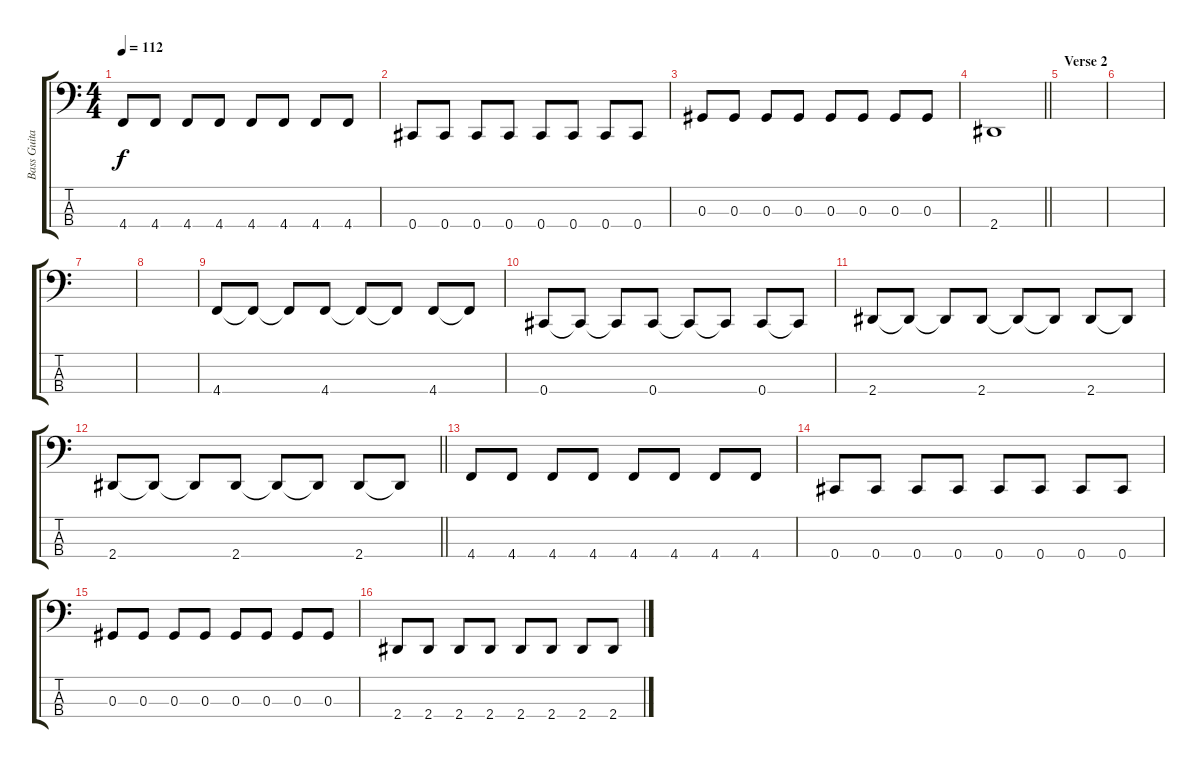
\track ("Bass Guitar" "Bass Guita") {instrument electricbassfinger}
\staff {score tabs}
\tuning (Gb2 Db2 Ab1 Db1) {hide}
\ts (4 4)
\tempo 112
\clef f4
\ks c
4.4.8{dy f} 4.4.8 4.4.8 4.4.8 4.4.8 4.4.8 4.4.8 4.4.8 |
0.4.8 0.4.8 0.4.8 0.4.8 0.4.8 0.4.8 0.4.8 0.4.8 |
0.3.8 0.3.8 0.3.8 0.3.8 0.3.8 0.3.8 0.3.8 0.3.8 |
\barLineRight lightlight
2.4.1 |
\section ("" "Verse 2")
|
|
|
|
4.4.8 4.4{t}.8 4.4{t}.8 4.4.8 4.4{t}.8 4.4{t}.8 4.4.8 4.4{t}.8 |
0.4.8 0.4{t}.8 0.4{t}.8 0.4.8 0.4{t}.8 0.4{t}.8 0.4.8 0.4{t}.8 |
2.4.8 2.4{t}.8 2.4{t}.8 2.4.8 2.4{t}.8 2.4{t}.8 2.4.8 2.4{t}.8 |
\barLineRight lightlight
2.4.8 2.4{t}.8 2.4{t}.8 2.4.8 2.4{t}.8 2.4{t}.8 2.4.8 2.4{t}.8 |
4.4.8 4.4.8 4.4.8 4.4.8 4.4.8 4.4.8 4.4.8 4.4.8 |
0.4.8 0.4.8 0.4.8 0.4.8 0.4.8 0.4.8 0.4.8 0.4.8 |
0.3.8 0.3.8 0.3.8 0.3.8 0.3.8 0.3.8 0.3.8 0.3.8 |
2.4.8 2.4.8 2.4.8 2.4.8 2.4.8 2.4.8 2.4.8 2.4.8
